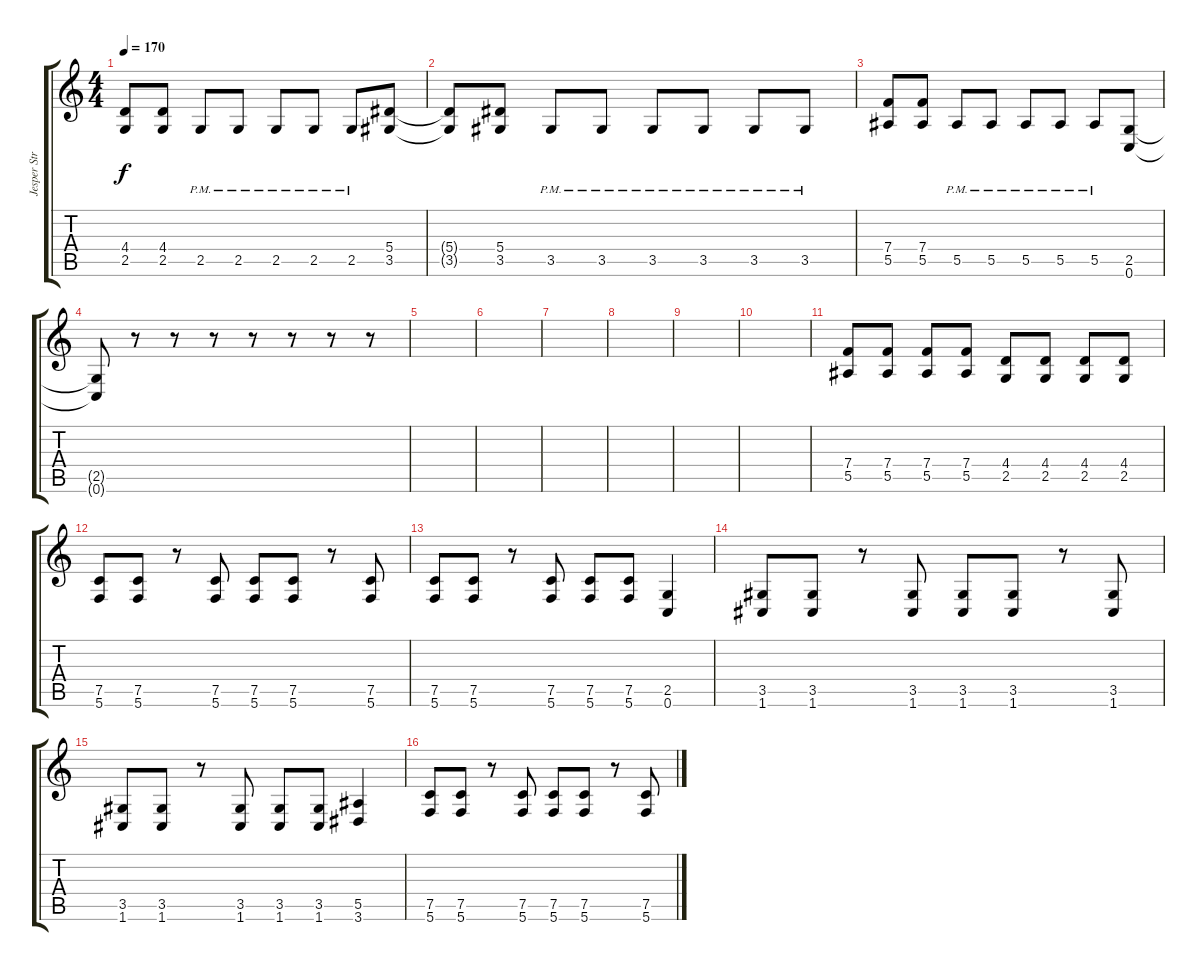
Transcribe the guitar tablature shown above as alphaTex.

\track ("Jesper Stromblad" "Jesper Str") {instrument distortionguitar}
\staff {score tabs}
\tuning (C4 G3 Eb3 Bb2 F2 C2) {hide}
\ts (4 4)
\tempo 170
\clef g2
\ks c
(4.4 2.5).8{dy f} (4.4 2.5).8 2.5{pm}.8 2.5{pm}.8 2.5{pm}.8 2.5{pm}.8 2.5{pm}.8 (5.4 3.5).8 |
(5.4{t} 3.5{t}).8 (5.4 3.5).8 3.5{pm}.8 3.5{pm}.8 3.5{pm}.8 3.5{pm}.8 3.5{pm}.8 3.5{pm}.8 |
(7.4 5.5).8 (7.4 5.5).8 5.5{pm}.8 5.5{pm}.8 5.5{pm}.8 5.5{pm}.8 5.5{pm}.8 (2.5 0.6).8 |
(2.5{t} 0.6{t}).8 r.8 r.8 r.8 r.8 r.8 r.8 r.8 |
|
|
|
|
|
|
(7.4 5.5).8 (7.4 5.5).8 (7.4 5.5).8 (7.4 5.5).8 (4.4 2.5).8 (4.4 2.5).8 (4.4 2.5).8 (4.4 2.5).8 |
(7.5 5.6).8 (7.5 5.6).8 r.8 (7.5 5.6).8 (7.5 5.6).8 (7.5 5.6).8 r.8 (7.5 5.6).8 |
(7.5 5.6).8 (7.5 5.6).8 r.8 (7.5 5.6).8 (7.5 5.6).8 (7.5 5.6).8 (2.5 0.6).4 |
(3.5 1.6).8 (3.5 1.6).8 r.8 (3.5 1.6).8 (3.5 1.6).8 (3.5 1.6).8 r.8 (3.5 1.6).8 |
(3.5 1.6).8 (3.5 1.6).8 r.8 (3.5 1.6).8 (3.5 1.6).8 (3.5 1.6).8 (5.5 3.6).4 |
(7.5 5.6).8 (7.5 5.6).8 r.8 (7.5 5.6).8 (7.5 5.6).8 (7.5 5.6).8 r.8 (7.5 5.6).8
